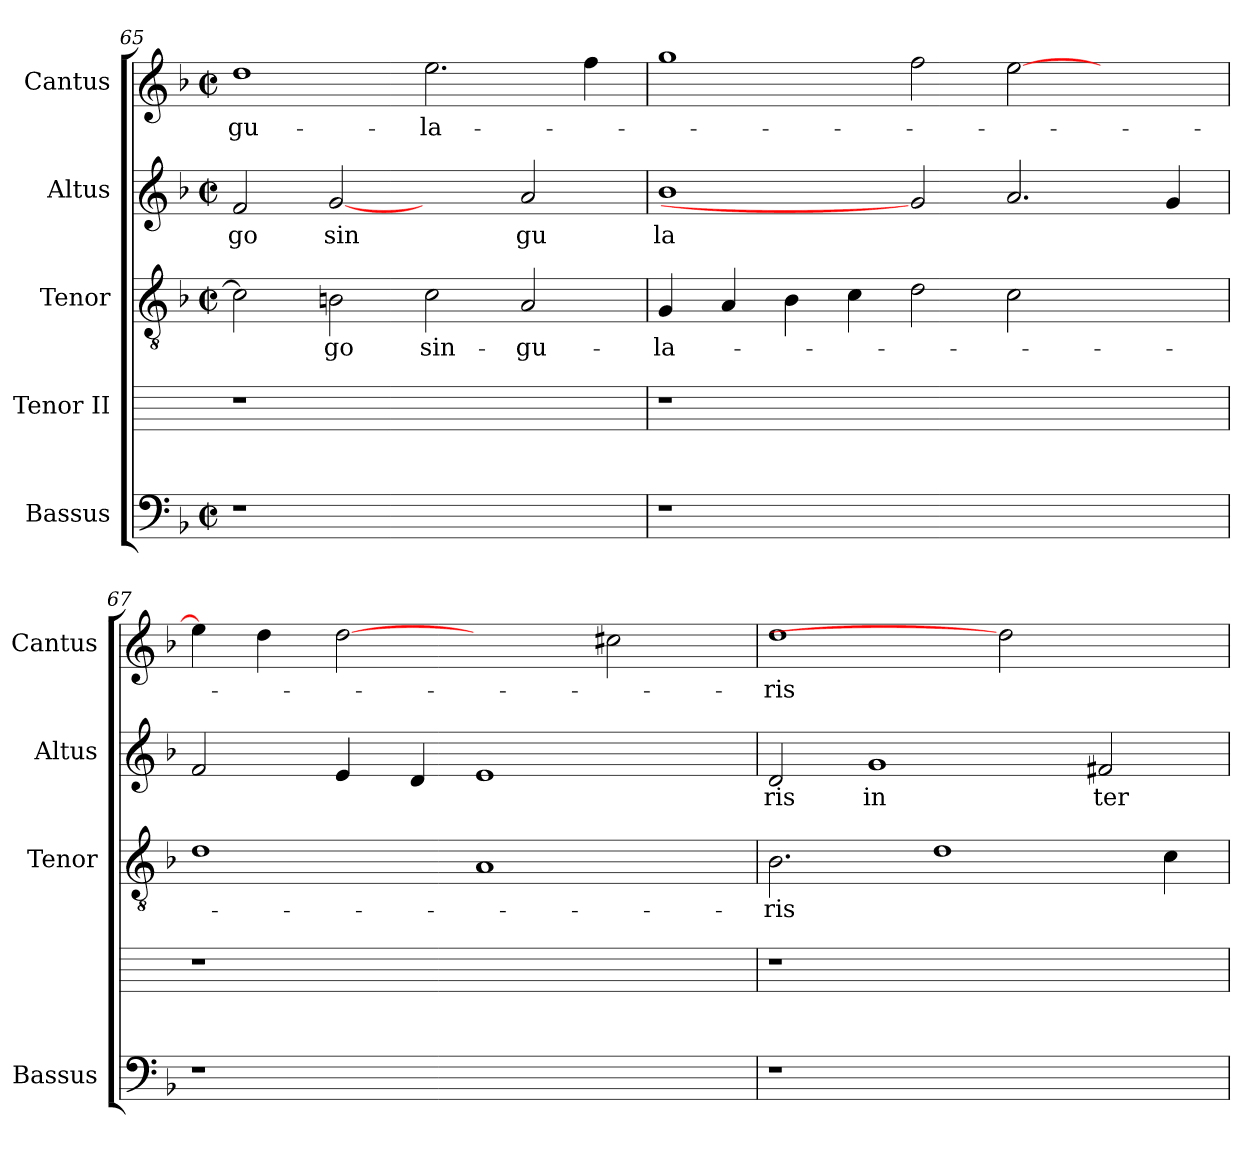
**kern	**kern	**kern	**text	**kern	**text	**kern	**text
*part5	*part4	*part3	*part3	*part2	*part2	*part1	*part1
*staff5	*staff4	*staff3	*staff3	*staff2	*staff2	*staff1	*staff1
*I"Bassus	*I"Tenor II	*I"Tenor	*	*I"Altus	*	*I"Cantus	*
*I'Bassus	*	*I'Tenor	*	*I'Altus	*	*I'Cantus	*
*clefF4	*	*clefGv2	*	*clefG2	*	*clefG2	*
*k[b-]	*	*k[b-]	*	*k[b-]	*	*k[b-]	*
*F:	*	*F:	*	*F:	*	*F:	*
*M2/2	*	*M2/2	*	*M2/2	*	*M2/2	*
*met(c|)	*	*met(c|)	*	*met(c|)	*	*met(c|)	*
=65	=65	=65	=65	=65	=65	=65	=65
!	!	!	!	!	!LO:LY:b:cj	!	!LO:LY:b:cj
1r	1r	2c\]	.	2f/	go	1dd	-gu-
!	!	!	!LO:LY:b:cj	!	!LO:LY:b:cj	!	!
.	.	2Bn\	-go	[2g	sin	.	.
!	!	!	!LO:LY:b:cj	!	!	!	!LO:LY:b:cj
1ryy	1ryy	2c\	sin-	2ryy	.	2.ee\	-la-
!	!	!	!LO:LY:b:cj	!	!LO:LY:b:cj	!	!
.	.	2A/	-gu-	2a/	gu	.	.
.	.	.	.	.	.	4ff\	.
=66	=66	=66	=66	=66	=66	=66	=66
!	!	!	!LO:LY:b:cj	!	!LO:LY:b:cj	!	!
1r	1r	4G/	-la-	1b-	la	1gg	.
.	.	4A/	.	.	.	.	.
.	.	4B-\	.	.	.	.	.
.	.	4c\	.	.	.	.	.
1.ryy	1.ryy	2d\	.	2g]	.	2ff\	.
.	.	2c\	.	2.a/	.	[>2ee\	.
.	.	2ryy	.	.	.	2ryy	.
.	.	.	.	4g/	.	.	.
!!LO:LB:g=z
=67	=67	=67	=67	=67	=67	=67	=67
*	*	*	*	*^	*	*^	*
1r	1r	1d	.	2f/	2ryy	.	4ee\]	4ryy	.
.	.	.	.	.	.	.	4dd\	32ryy	.
.	.	.	.	.	.	.	.	1ryy	.
.	.	.	.	4e/	64ryy	.	[2dd	.	.
.	.	.	.	.	1ryy	.	.	.	.
.	.	.	.	4d/	.	.	.	.	.
1ryy	1ryy	1A	.	1e	.	.	2ryy	.	.
.	.	.	.	.	.	.	.	2ryy	.
.	.	.	.	.	.	.	2cc#\	.	.
.	.	.	.	.	4ryy	.	.	.	.
.	.	.	.	.	8...ryy	.	.	.	.
.	.	.	.	.	.	.	.	8..ryy	.
=68	=68	=68	=68	=68	=68	=68	=68	=68	=68
!	!	!	!LO:LY:b:cj	!	!	!LO:LY:b:cj	!	!	!LO:LY:b:cj
*	*	*	*	*v	*v	*	*	*	*
*	*	*	*	*	*	*v	*v	*
1r	1r	2.B-\	-ris	2d/	ris	1dd	-ris
!	!	!	!	!	!LO:LY:b:cj	!	!
.	.	.	.	1g	in	.	.
.	.	1d	.	.	.	.	.
1ryy	1ryy	.	.	.	.	2dd]	.
!	!	!	!	!	!LO:LY:b:cj	!	!
.	.	.	.	2f#/	ter	2ryy	.
.	.	4c\	.	.	.	.	.
=	=	=	=	=	=	=	=
*-	*-	*-	*-	*-	*-	*-	*-
